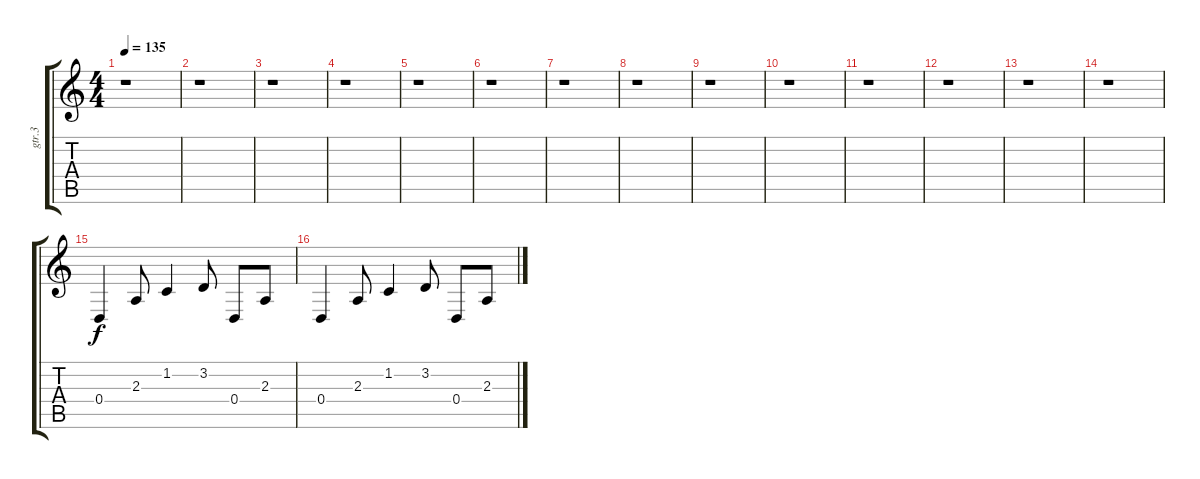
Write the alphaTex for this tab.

\track ("gtr.3" "gtr.3") {instrument sitar}
\staff {score tabs}
\tuning (E4 B3 G3 D3 A2 E2) {hide}
\ts (4 4)
\tempo 135
\clef g2
\ks c
r.1{dy f} |
r.1 |
r.1 |
r.1 |
r.1 |
r.1 |
r.1 |
r.1 |
r.1 |
r.1 |
r.1 |
r.1 |
r.1 |
r.1 |
0.4.4 2.3.8 1.2.4 3.2.8 0.4.8 2.3.8 |
0.4.4 2.3.8 1.2.4 3.2.8 0.4.8 2.3.8
